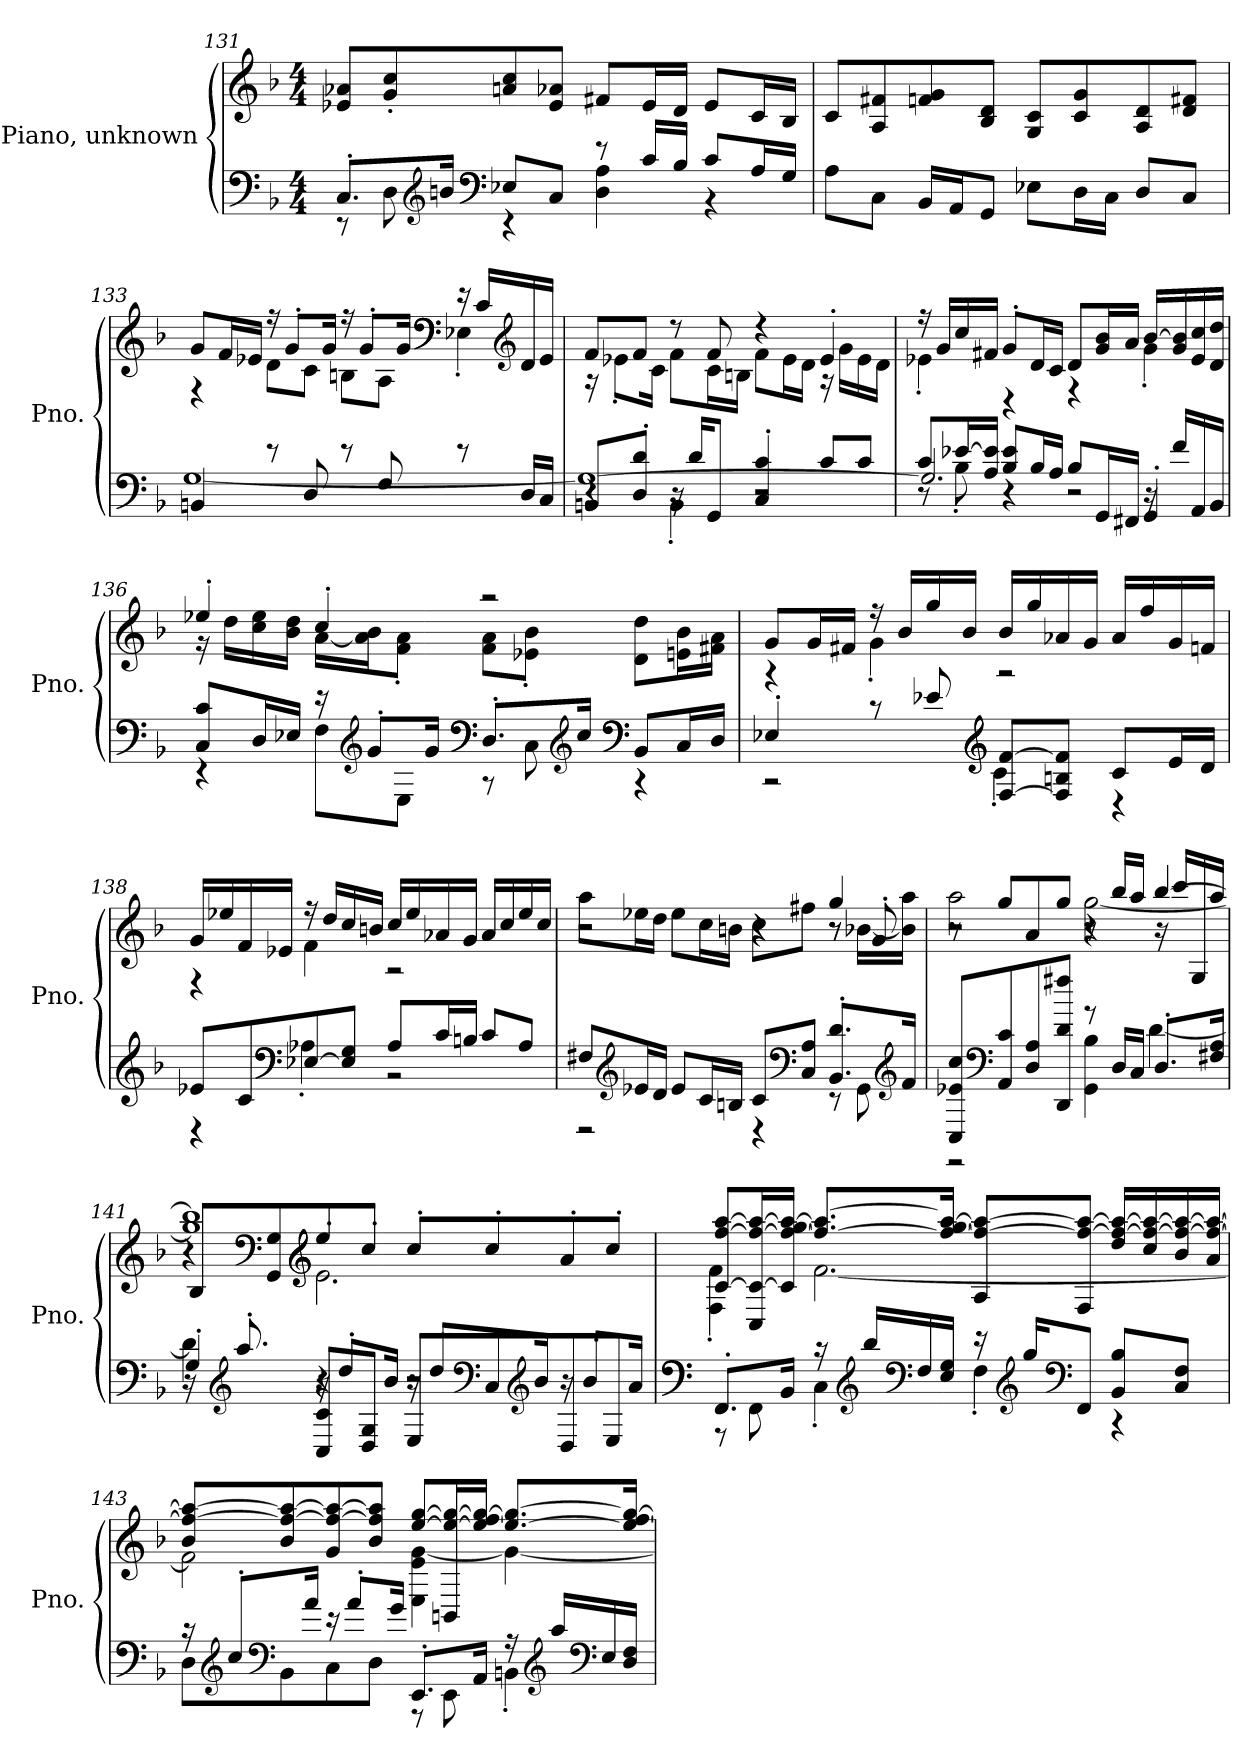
**kern	**kern
*part1	*part1
*staff2	*staff1
*I"Piano, unknown	*
*I'Pno.	*
!!LO:LB:g=z
*clefF4	*clefG2
*k[b-]	*k[b-]
*M4/4	*M4/4
=131	=131
*^	*
8.C'/L	8r	8e-X/ 8a-X/L
.	8D\	8g/' 8cc/'
*clefG2	*	*
16bn/Jk	.	.
*clefF4	*	*
8E-X/L	4r	8an/ 8cc/
8C/J	.	8e-/ 8a-X/J
8r	4D\ 4A\	8f#X/L
16c/LL	.	16e-/L
16B-/JJ	.	16d/JJ
8c/L	4r	8e-/L
16A/L	.	16c/L
16G/JJ	.	16B-/JJ
*v	*v	*
=132	=132
8A\L	8c/L
8C\J	8A/ 8f#X/
16BB-/LL	8fn/ 8g/
16AA/J	.
8GG/J	8B-/ 8d/J
8E-X\L	8G/ 8c/L
16D\L	8c/ 8g/
16C\JJ	.
8D/L	8A/ 8d/
8C/J	8d/ 8f#X/J
!!LO:LB:g=z
=133	=133
*^	*^
4BBn/	[1G	8g/L	4r
.	.	16f/L	.
.	.	16e-X/JJ	.
8r	.	16r	8d\L
.	.	8g'/L	.
8D/	.	.	8c\J
.	.	16g/Jk	.
8r	.	16r	8Bn\L
.	.	8g'/L	.
8F/	.	.	8A\J
.	.	16g/Jk	.
*	*	*clefF4	*
8r	.	16r	4E-X'\
.	.	16c/LL	.
*	*	*clefG2	*
16D/LL	.	16d/	.
16C/JJ	.	16e-/JJ	.
=134	=134	=134	=134
*	*^	*	*
8BBn/L	4r	1G_	8f/L	16r
.	.	.	.	8e-X'\L
8D/' 8d/'J	.	.	8f/J	.
.	.	.	.	16c\Jk
16r	4BB'\	.	8r	8f\L
16d/KL	.	.	.	.
8GG/J	.	.	8f/	16c\L
.	.	.	.	16Bn\JJ
4C/' 4c/'	2r	.	4r	8f\L
.	.	.	.	16e-\L
.	.	.	.	16d\JJ
8c/L	.	.	4e-'/	16r
.	.	.	.	16g\LL
8c/J	.	.	.	16e-\
.	.	.	.	16d\JJ
!!LO:LB:g=z	!!
=135	=135	=135	=135	=135
8c/L	8r	2.G/]	16r	4e-X'\
.	.	.	16g/LL	.
[16e-X/L	8B-'\	.	16cc/	.
16A/ 16e-/]JJ	.	.	16f#X/JJ	.
8B-/ 8e-/L	4r	.	8g'/L	4r
16B-/L	.	.	16d/L	.
16A/JJ	.	.	16c/JJ	.
8B-/L	2r	.	8d/L	4r
16GG/L	.	.	16g/ 16b-/L	.
16FF#X/JJ	.	.	16a/JJ	.
16r	.	4GG'/	[16b-/LL	4g'\
16f/LL	.	.	16g/ 16b-/]	.
16AA/	.	.	16e-/ 16cc/	.
16BB-/JJ	.	.	16d/ 16dd/JJ	.
*	*v	*v	*	*
=136	=136	=136	=136
8C/ 8c/L	4r	4ee-X'/	16r
.	.	.	16dd\LL
16D/L	.	.	16cc\ 16ee-\
16E-X/JJ	.	.	16b-\ 16dd\JJ
16r	8F\L	4cc'/	[16a\LL
*clefG2	*	*	*
8g'/L	.	.	16a\] 16b-\J
.	8E-\J	.	8f\' 8a\'J
16g/Jk	.	.	.
*clefF4	*	*	*
8.D'/L	8r	2r	8f\ 8a\L
.	8C\	.	8e-X\' 8b-\'J
*clefG2	*	*	*
16cc/Jk	.	.	.
*clefF4	*	*	*
8BB-/L	4r	.	8d\ 8dd\L
16C/L	.	.	16en\ 16b-\L
16D/JJ	.	.	16f#X\ 16a\JJ
!!LO:PB:g=z	!!
=137	=137	=137	=137
4E-X'/	2r	8g/L	4r
.	.	16g/L	.
.	.	16f#X/JJ	.
8r	.	16r	4g'\
.	.	16b-/LL	.
8e-X/	.	16gg/	.
.	.	16b-/JJ	.
*clefG2	*	*	*
[8F/ [8f/L	4c'\	16b-/LL	2r
.	.	16gg/	.
8F/] 8Bn/ 8f/]J	.	16a-X/	.
.	.	16g/JJ	.
8c/L	4r	16a-/LL	.
.	.	16ff/	.
16e-/L	.	16g/	.
16d/JJ	.	16fn/JJ	.
=138	=138	=138	=138
8e-X/L	4r	16g/LL	4r
.	.	16ee-X/	.
8c/	.	16f/	.
.	.	16e-X/JJ	.
*clefF4	*	*	*
[8E-X/	4A-X'\	16r	4f\
.	.	16dd/LL	.
8E-/] 8G/J	.	16cc/	.
.	.	16bn/JJ	.
8A-/L	2r	16cc/LL	2r
.	.	16ee-/	.
16c/L	.	16a-X/	.
16Bn/JJ	.	16g/JJ	.
8c/L	.	16a-/LL	.
.	.	16cc/	.
8A-/J	.	16ee-/	.
.	.	16cc/JJ	.
!!LO:LB:g=z
=139	=139	=139	=139
*	*	*	*^
8F#X/L	2r	2r	8aa\L	2r
*clefG2	*	*	*	*
16e-X/L	.	.	16ee-X\L	.
16d/JJ	.	.	16dd\JJ	.
8e-/L	.	.	8ee-\L	.
16c/L	.	.	16cc\L	.
16Bn/JJ	.	.	16bn\JJ	.
8c/L	4r	4r	8cc\L	4r
*clefF4	*	*	*	*
8C/ 8A/J	.	.	8ff#X\J	.
8.BB-/' 8.d/'L	8r	4gg/	8r	8r
.	8GG\	.	[16b-X\LL	8g'/
*clefG2	*	*	*	*
16f/Jk	.	.	16b-\] 16aa\JJ	.
=140	=140	=140	=140	=140
8C/ 8e-X/ 8cc/L	2r	2r	2aa\	8r
*clefF4	*	*	*	*
8AA/ 8c/	.	.	.	8gg/L
8D/ 8A/	.	.	.	8a/
8DD/ 8d/ 8ff#X/J	.	.	.	8gg/J
8r	4GG\ 4B-\	4r	[2gg\	8r
16D/LL	.	.	.	16bb-/LL
16C/JJ	.	.	.	16aa/JJ
8.D'/L	[4d\	[4bb-/	.	16r
.	.	.	.	16ccc/LL
.	.	.	.	16G/
16F#X/ 16A/Jk	.	.	.	16aa/JJ
!!LO:LB:g=z
=141	=141	=141	=141	=141
*	*^	*	*	*^
16r	4d\]	4G'/	1bb-]	1gg]	8B-/L	4r
*clefG2	*	*	*	*	*	*
8.aa'/	.	.	.	.	.	.
*	*	*	*clefF4	*	*	*
.	.	.	.	.	8GG/ 8G/	.
*	*	*	*clefG2	*	*	*
16r	4r	8C/ 8c/L	.	.	8ee'/	2.e\
8dd'/L	.	.	.	.	.	.
.	.	8D/ 8G/J	.	.	8cc'/J	.
16b-/Jk	.	.	.	.	.	.
16r	2r	8E/L	.	.	8cc'/L	.
8dd'/L	.	.	.	.	.	.
*clefF4	*	*	*	*	*	*
.	.	8C/	.	.	8cc'/	.
*clefG2	*	*	*	*	*	*
16b-/Jk	.	.	.	.	.	.
16r	.	8D/	.	.	8a'/	.
8b-'/L	.	.	.	.	.	.
.	.	8E/J	.	.	8cc'/J	.
16a/Jk	.	.	.	.	.	.
*v	*v	*v	*	*	*	*
*	*v	*v	*v	*v
!!LO:LB:g=z
=142	=142
*clefF4	*
*^	*^
8.FF'/L	8r	[8c/ [8ff/ [8aa/L	4F\' 4f\'
.	8FF\	16C/ 16c/_ 16ff/_ 16aa/_L	.
16BB-/Jk	.	16c/] 16ff/_ 16gg/ 16aa/_JJ	.
16r	4C'\	8.ff/_ 8.aa/_L	[2.f\
*clefG2	*	*	*
16bb-/LL	.	.	.
*clefF4	*	*	*
16F/	.	.	.
16E/ 16G/JJ	.	16ff/_ 16gg/ 16aa/_Jk	.
16r	4F'\	8A/ 8ff/_ 8aa/_L	.
*clefG2	*	*	*
16gg/KL	.	.	.
*clefF4	*	*	*
8FF/J	.	8F/ 8ff/_ 8aa/_J	.
8BB-/ 8B-/L	4r	16dd/ 16ff/_ 16aa/_LL	.
.	.	16cc/ 16ff/_ 16aa/_	.
8C/ 8F/J	.	16b-/ 16ff/_ 16aa/_	.
.	.	16a/ 16ff/_ 16aa/_JJ	.
!!LO:LB:g=z	!!
=143	=143	=143	=143
16r	8D\L	8b-/ 8ff/_ 8aa/_L	2f\]
*clefG2	*	*	*
8cc'/L	.	.	.
*clefF4	*	*	*
.	8BB-\	8b-/ 8ff/_ 8aa/_	.
16a/Jk	.	.	.
16r	8C\	8g/ 8ff/_ 8aa/_	.
8a'/L	.	.	.
.	8D\J	8b-/ 8ff/] 8aa/]J	.
16g/Jk	.	.	.
8.EE'/L	8r	[8ee/ [8gg/L	4E\ 4e\ [4g\
.	8EE\	16BBn/ 16ee/_ 16gg/_L	.
16AA/Jk	.	16ee/_ 16ff/ 16gg/_JJ	.
16r	4BBn'\	8.ee/_ 8.gg/_L	4g\_
*clefG2	*	*	*
16aa/LL	.	.	.
*clefF4	*	*	*
16E/	.	.	.
16D/ 16F/JJ	.	16ee/_ 16ff/ 16gg/_Jk	.
*v	*v	*	*
*	*v	*v
=	=
*-	*-
